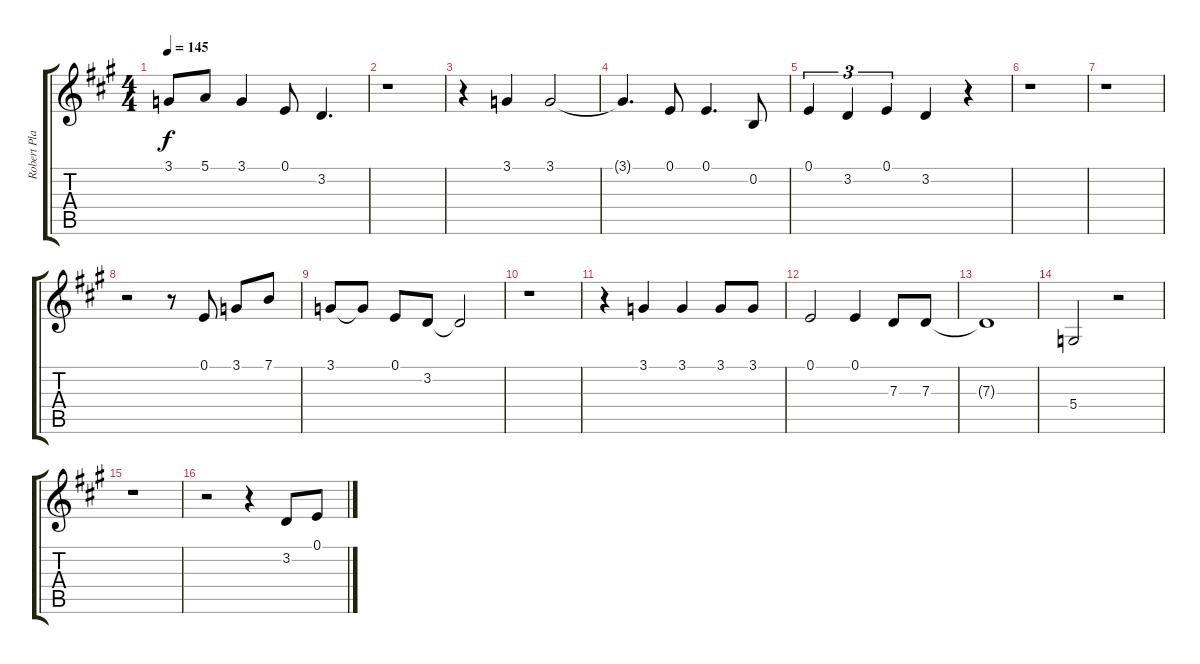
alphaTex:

\track ("Robert Plant - Vocal" "Robert Pla") {instrument flute}
\staff {score tabs}
\tuning (E4 B3 G3 D3 A2 E2) {hide}
\ts (4 4)
\tempo 145
\clef g2
\ks a
3.1.8{dy f} 5.1.8 3.1.4 0.1.8 3.2.4{d} |
r.1 |
r.4 3.1.4 3.1.2 |
3.1{t}.4{d} 0.1.8 0.1.4{d} 0.2.8 |
0.1.4{tu (3 2)} 3.2.4{tu (3 2)} 0.1.4{tu (3 2)} 3.2.4 r.4 |
r.1 |
r.1 |
r.2 r.8 0.1.8 3.1.8 7.1.8 |
3.1.8 3.1{t}.8 0.1.8 3.2.8 3.2{t}.2 |
r.1 |
r.4 3.1.4 3.1.4 3.1.8 3.1.8 |
0.1.2 0.1.4 7.3.8 7.3.8 |
7.3{t}.1 |
5.4.2 r.2 |
r.1 |
r.2 r.4 3.2.8 0.1.8
